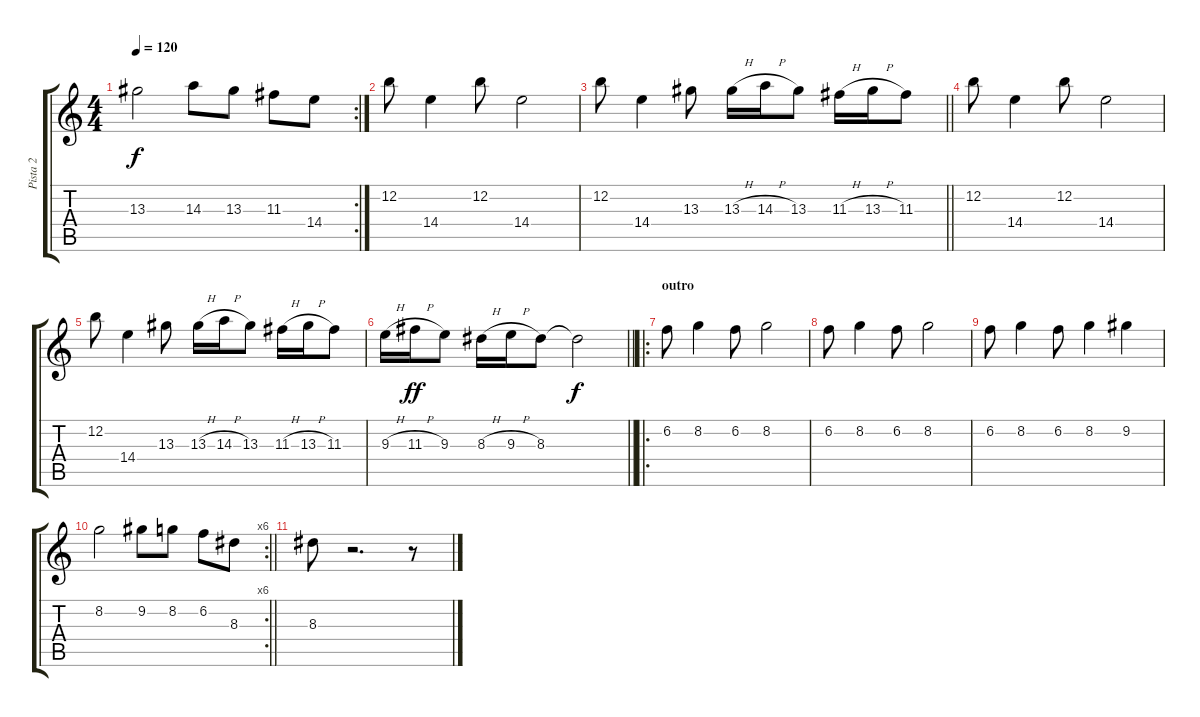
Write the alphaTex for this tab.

\track ("Pista 2" "Pista 2") {instrument overdrivenguitar}
\staff {score tabs}
\tuning (E4 B3 G3 D3 A2 E2) {hide}
\rc 2
\ts (4 4)
\tempo 120
\clef g2
\ks c
13.3.2{dy f} 14.3.8 13.3.8 11.3.8 14.4.8 |
12.2.8 14.4.4 12.2.8 14.4.2 |
\barLineRight lightlight
12.2.8 14.4.4 13.3.8 13.3{h}.16 14.3{h}.16 13.3.8 11.3{h}.16 13.3{h}.16 11.3.8 |
12.2.8 14.4.4 12.2.8 14.4.2 |
12.2.8 14.4.4 13.3.8 13.3{h}.16 14.3{h}.16 13.3.8 11.3{h}.16 13.3{h}.16 11.3.8 |
\barLineRight lightlight
9.3{h}.16 11.3{h}.16{dy ff} 9.3.8 8.3{h}.16 9.3{h}.16 8.3.8 8.3{t}.2{dy f} |
\ro
\section ("" "outro")
6.2.8 8.2.4 6.2.8 8.2.2 |
6.2.8 8.2.4 6.2.8 8.2.2 |
6.2.8 8.2.4 6.2.8 8.2.4 9.2.4 |
\rc 6
\barLineRight lightlight
8.2.2 9.2.8 8.2.8 6.2.8 8.3.8 |
8.3.8 r.2{d} r.8
